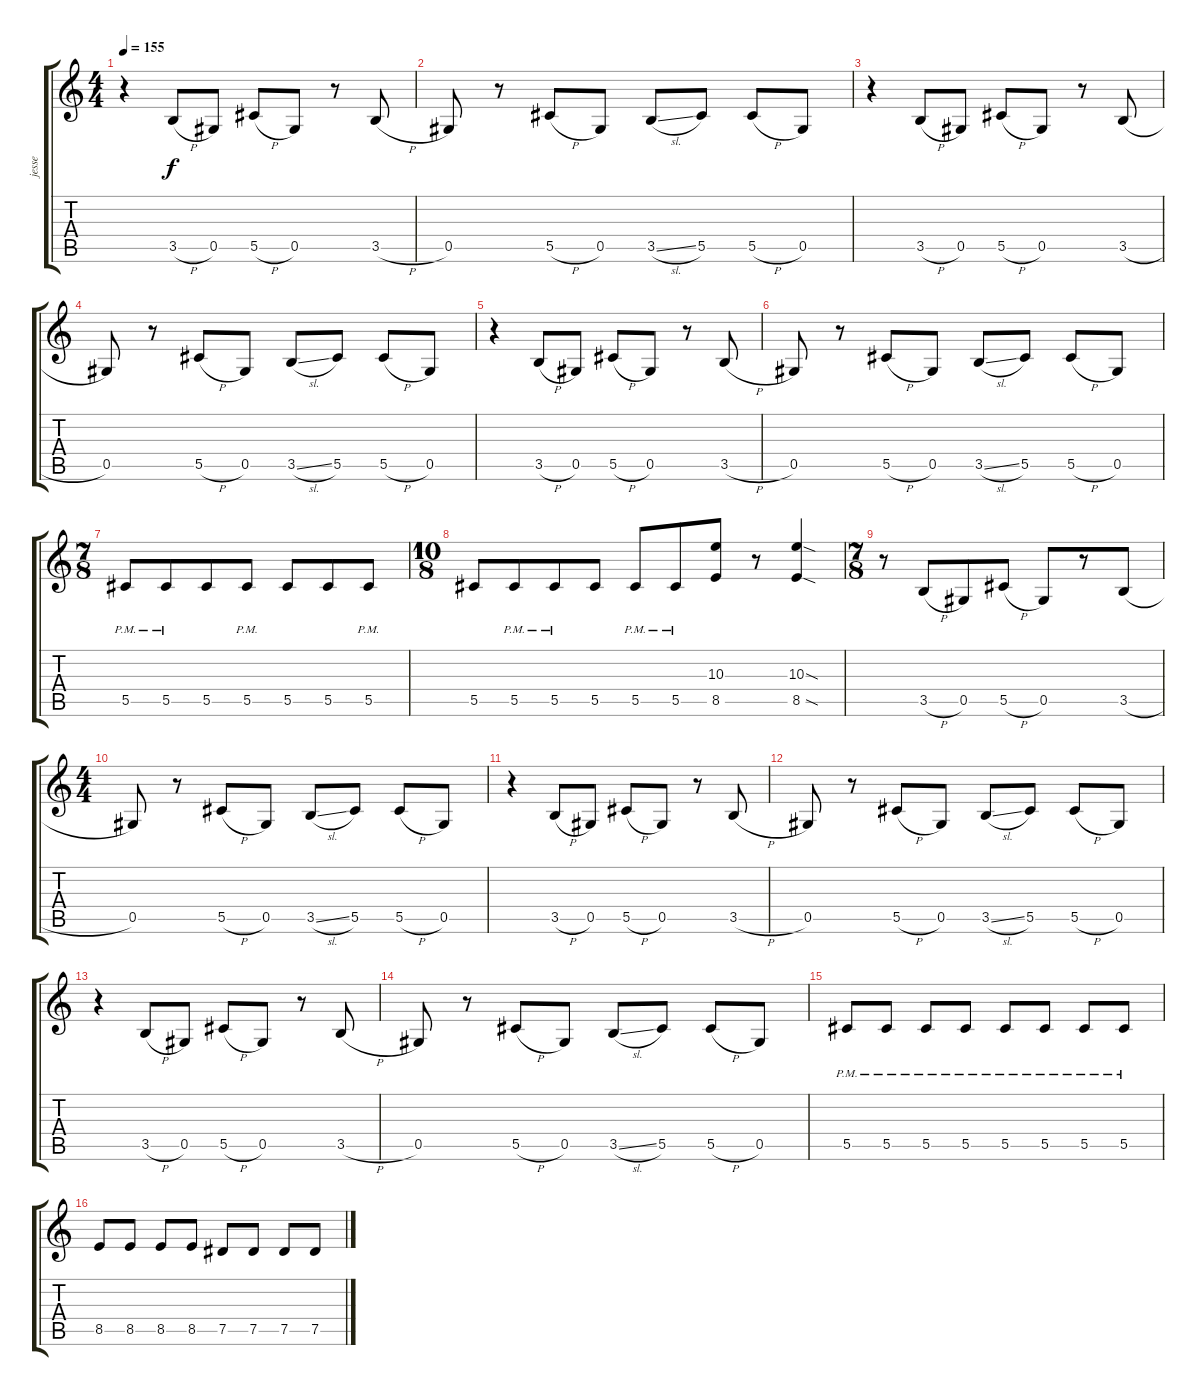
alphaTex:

\track ("jesse" "jesse") {instrument overdrivenguitar}
\staff {score tabs}
\tuning (Eb4 Bb3 Gb3 Db3 Ab2 Db2) {hide}
\ts (4 4)
\tempo 155
\clef g2
\ks c
r.4{dy f} 3.5{h}.8 0.5.8 5.5{h}.8 0.5.8 r.8 3.5{h}.8 |
0.5.8 r.8 5.5{h}.8 0.5.8 3.5{sl}.8 5.5.8 5.5{h}.8 0.5.8 |
r.4 3.5{h}.8 0.5.8 5.5{h}.8 0.5.8 r.8 3.5{h}.8 |
0.5.8 r.8 5.5{h}.8 0.5.8 3.5{sl}.8 5.5.8 5.5{h}.8 0.5.8 |
r.4 3.5{h}.8 0.5.8 5.5{h}.8 0.5.8 r.8 3.5{h}.8 |
0.5.8 r.8 5.5{h}.8 0.5.8 3.5{sl}.8 5.5.8 5.5{h}.8 0.5.8 |
\ts (7 8)
5.5{pm}.8 5.5{pm}.8 5.5.8 5.5{pm}.8 5.5.8 5.5.8 5.5{pm}.8 |
\ts (10 8)
5.5.8 5.5{pm}.8 5.5{pm}.8 5.5.8 5.5{pm}.8 5.5{pm}.8 (10.3 8.5).8 r.8 (10.3{sod} 8.5{sod}).4 |
\ts (7 8)
r.8 3.5{h}.8 0.5.8 5.5{h}.8 0.5.8 r.8 3.5{h}.8 |
\ts (4 4)
0.5.8 r.8 5.5{h}.8 0.5.8 3.5{sl}.8 5.5.8 5.5{h}.8 0.5.8 |
r.4 3.5{h}.8 0.5.8 5.5{h}.8 0.5.8 r.8 3.5{h}.8 |
0.5.8 r.8 5.5{h}.8 0.5.8 3.5{sl}.8 5.5.8 5.5{h}.8 0.5.8 |
r.4 3.5{h}.8 0.5.8 5.5{h}.8 0.5.8 r.8 3.5{h}.8 |
0.5.8 r.8 5.5{h}.8 0.5.8 3.5{sl}.8 5.5.8 5.5{h}.8 0.5.8 |
5.5{pm}.8 5.5{pm}.8 5.5{pm}.8 5.5{pm}.8 5.5{pm}.8 5.5{pm}.8 5.5{pm}.8 5.5{pm}.8 |
8.5.8 8.5.8 8.5.8 8.5.8 7.5.8 7.5.8 7.5.8 7.5.8
